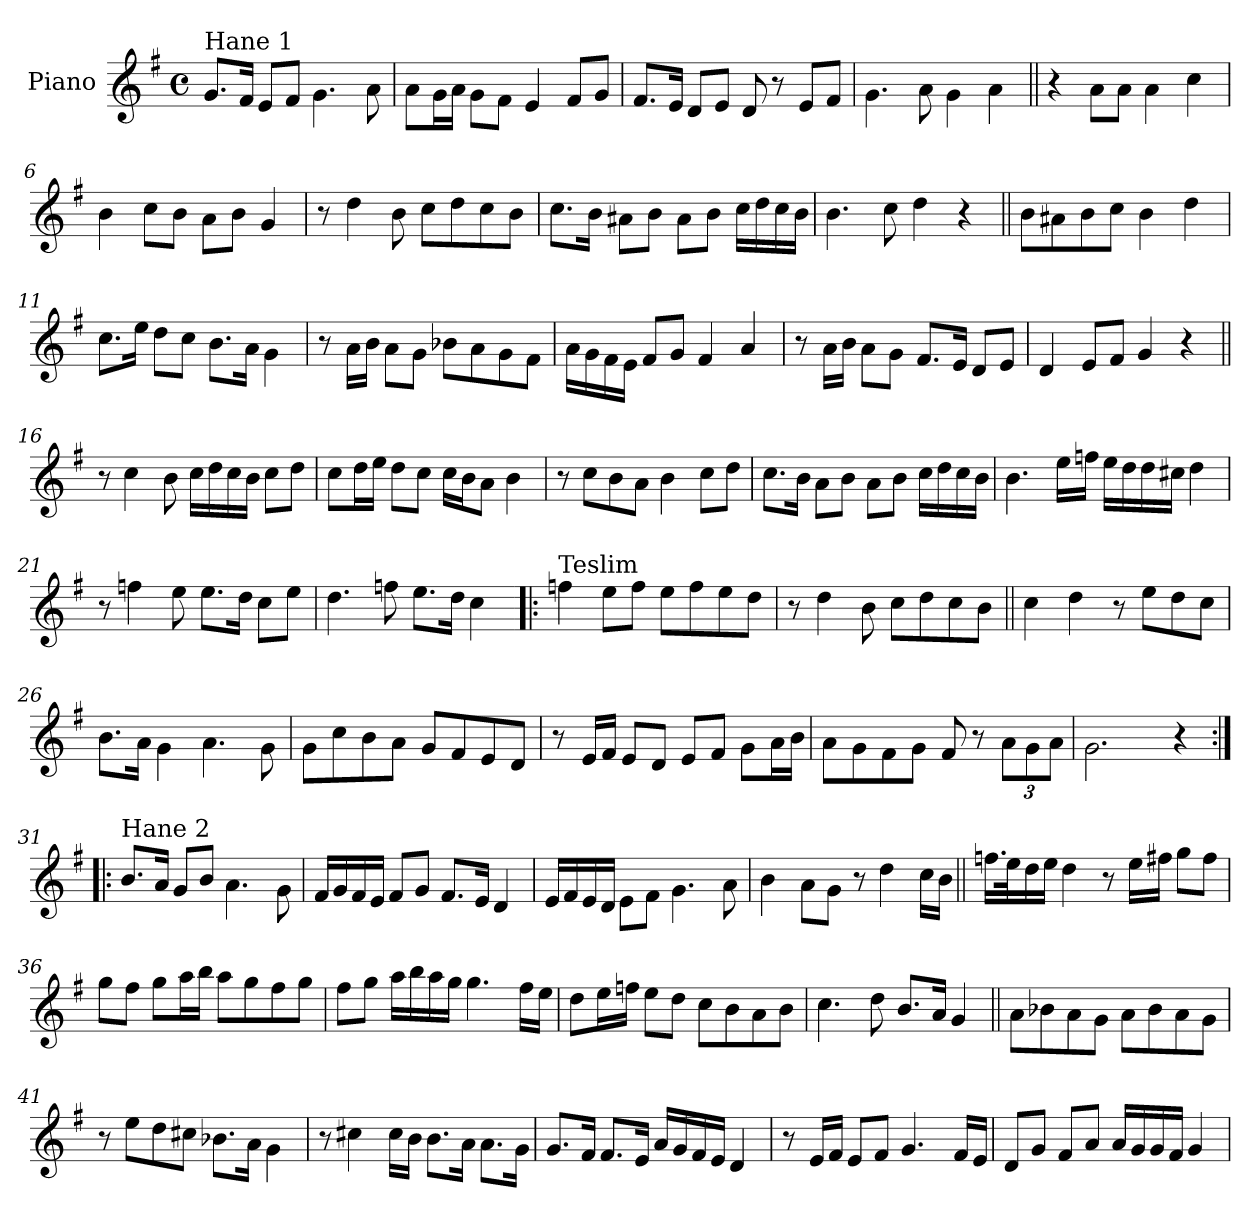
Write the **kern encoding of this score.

**kern
*part1
*staff1
*I"Piano
*I'Pno
*clefG2
*k[f#]
*G:
*M4/4
*met(c)
=1
!LO:TX:a:t=Hane 1
8.g/L
16f#/Jk
8e/L
8f#/J
4.g\
8a\
=2
8a\L
16g\L
16a\JJ
8g\L
8f#\J
4e/
8f#/L
8g/J
=3
8.f#/L
16e/Jk
8d/L
8e/J
8d/
8r
8e/L
8f#/J
=4
4.g\
8a\
4g\
4a\
!!LO:LB:g=z
=5||
4r
8a\L
8a\J
4a\
4cc\
=6
4b\
8cc\L
8b\J
8a\L
8b\J
4g/
=7
8r
4dd\
8b\
8cc\L
8dd\
8cc\
8b\J
=8
8.cc\L
16b\Jk
8a#X\L
8b\J
8a#\L
8b\J
16cc\LL
16dd\
16cc\
16b\JJ
!!LO:LB:g=z
=9
4.b\
8cc\
4dd\
4r
=10||
8b\L
8a#X\
8b\
8cc\J
4b\
4dd\
=11
8.cc\L
16ee\Jk
8dd\L
8cc\J
8.b\L
16a\Jk
4g\
=12
8r
16a\LL
16b\JJ
8a\L
8g\J
8b-X\L
8a\
8g\
8f#\J
!!LO:LB:g=z
=13
16a\LL
16g\
16f#\
16e\JJ
8f#/L
8g/J
4f#/
4a/
=14
8r
16a\LL
16b\JJ
8a\L
8g\J
8.f#/L
16e/Jk
8d/L
8e/J
=15
4d/
8e/L
8f#/J
4g/
4r
=16||
8r
4cc\
8b\
16cc\LL
16dd\
16cc\
16b\JJ
8cc\L
8dd\J
!!LO:LB:g=z
=17
8cc\L
16dd\L
16ee\JJ
8dd\L
8cc\J
16cc\LL
16b\J
8a\J
4b\
=18
8r
8cc\L
8b\
8a\J
4b\
8cc\L
8dd\J
=19
8.cc\L
16b\Jk
8a\L
8b\J
8a\L
8b\J
16cc\LL
16dd\
16cc\
16b\JJ
=20
4.b\
16ee\LL
16ffn\JJ
16ee\LL
16dd\
16dd\
16cc#X\JJ
4dd\
!!LO:LB:g=z
=21
8r
4ffn\
8ee\
8.ee\L
16dd\Jk
8cc\L
8ee\J
=22
4.dd\
8ffn\
8.ee\L
16dd\Jk
4cc\
=23!|:
!LO:TX:a:t=Teslim
4ffn\
8ee\L
8ff\J
8ee\L
8ff\
8ee\
8dd\J
=24
8r
4dd\
8b\
8cc\L
8dd\
8cc\
8b\J
=25||
4cc\
4dd\
8r
8ee\L
8dd\
8cc\J
!!LO:LB:g=z
=26
8.b\L
16a\Jk
4g\
4.a\
8g\
=27
8g\L
8cc\
8b\
8a\J
8g/L
8f#/
8e/
8d/J
=28
8r
16e/LL
16f#/JJ
8e/L
8d/J
8e/L
8f#/J
8g\L
16a\L
16b\JJ
=29
8a\L
8g\
8f#\
8g\J
8f#/
8r
*Xbrackettup
12a\L
12g\
12a\J
=30
2.g\
4r
!!LO:LB:g=z
=31:|!|:
!LO:TX:a:t=Hane 2
8.b/L
16a/Jk
8g/L
8b/J
4.a\
8g\
=32
16f#/LL
16g/
16f#/
16e/JJ
8f#/L
8g/J
8.f#/L
16e/Jk
4d/
=33
16e/LL
16f#/
16e/
16d/JJ
8e\L
8f#\J
4.g\
8a\
=34
4b\
8a\L
8g\J
8r
4dd\
16cc\LL
16b\JJ
!!LO:LB:g=z
=35||
16.ffn\LL
32ee\K
16dd\
16ee\JJ
4dd\
8r
16ee\LL
16ff#X\JJ
8gg\L
8ff#\J
=36
8gg\L
8ff#\J
8gg\L
16aa\L
16bb\JJ
8aa\L
8gg\
8ff#\
8gg\J
=37
8ff#\L
8gg\J
16aa\LL
16bb\
16aa\
16gg\JJ
4.gg\
16ff#\LL
16ee\JJ
=38
8dd\L
16ee\L
16ffn\JJ
8ee\L
8dd\J
8cc\L
8b\
8a\
8b\J
!!LO:PB:g=z
=39
4.cc\
8dd\
8.b/L
16a/Jk
4g/
=40||
8a\L
8b-X\
8a\
8g\J
8a\L
8b-\
8a\
8g\J
=41
8r
8ee\L
8dd\
8cc#X\J
8.b-X\L
16a\Jk
4g\
=42
8r
4cc#X\
16cc#\LL
16b\JJ
8.b\L
16a\Jk
8.a\L
16g\Jk
!!LO:LB:g=z
=43
8.g/L
16f#/Jk
8.f#/L
16e/Jk
16a/LL
16g/
16f#/
16e/JJ
4d/
=44
8r
16e/LL
16f#/JJ
8e/L
8f#/J
4.g/
16f#/LL
16e/JJ
=45
8d/L
8g/J
8f#/L
8a/J
16a/LL
16g/
16g/
16f#/JJ
4g/
=
*-
